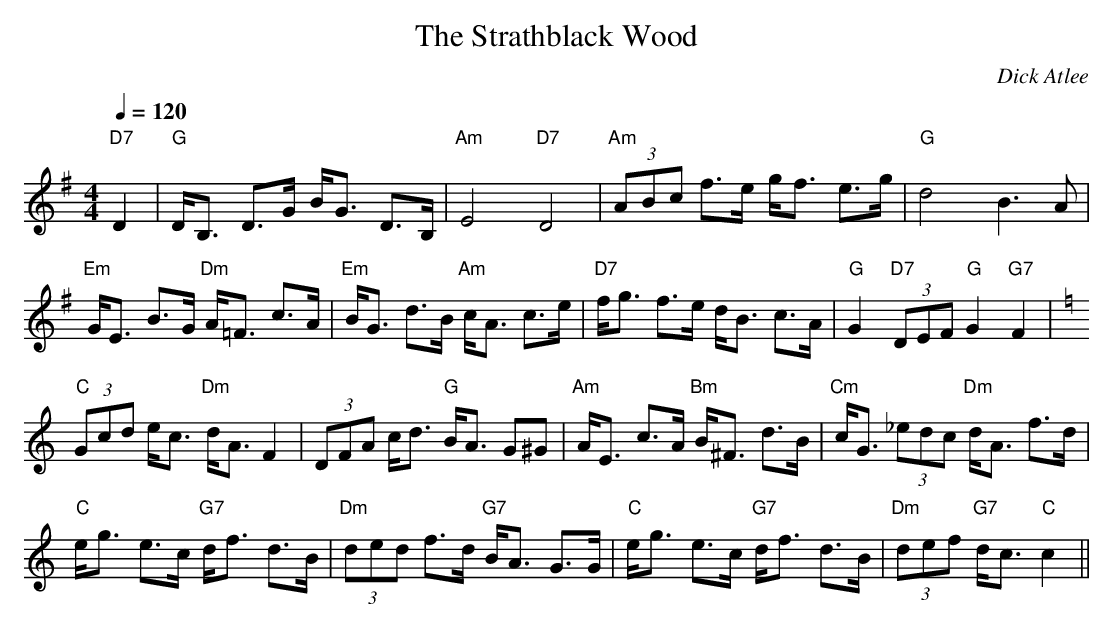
X:1
T:The Strathblack Wood
M:4/4
L:1/8
Q:1/4=120
C:Dick Atlee
K:G
"D7" D2 | "G" D<B, D>G B<G D>B, | "Am" E4 "D7" D4 |
"Am" (3ABc f>e g<f e>g | "G" d4 B3 A | !
"Em" G<E B>G "Dm" A<=F c>A | "Em" B<G d>B "Am" c<A c>e |
"D7" f<g f>e d<B c>A | "G" G2 "D7" (3DEF "G" G2 "G7" F2 | !
K:C
"C" (3Gcd e<c "Dm" d<A F2 | (3DFA c<d "G" B<A G^G |
"Am" A<E c>A "Bm" B<^F d>B | "Cm" c<G (3_edc "Dm" d<A f>d | !
"C" e<g e>c "G7" d<f d>B | "Dm" (3ded f>d "G7" B<A G>G |
"C" e<g e>c "G7" d<f d>B | "Dm" (3def "G7" d<c "C" c2 ||
